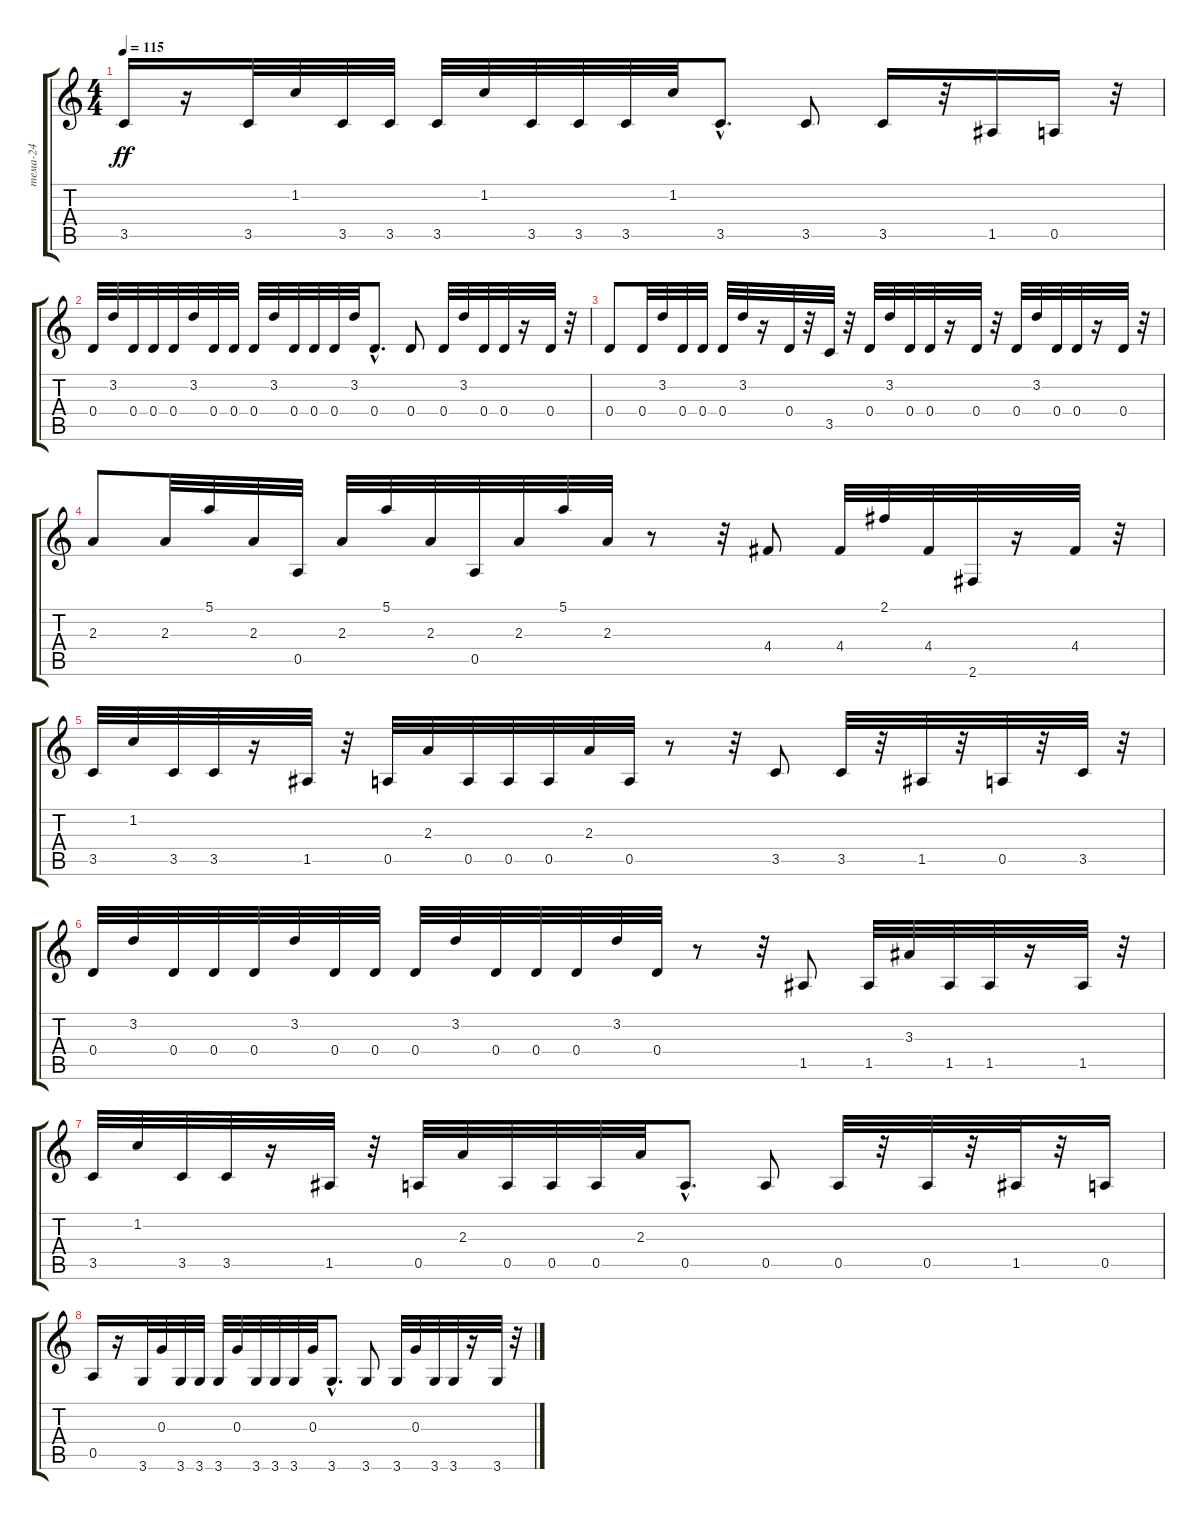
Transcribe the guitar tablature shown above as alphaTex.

\track ("тема-24" "тема-24") {instrument overdrivenguitar}
\staff {score tabs}
\tuning (E4 B3 G3 D3 A2 E2) {hide}
\ts (4 4)
\tempo 115
\clef g2
\ks c
3.5.16{dy ff} r.16 3.5.32 1.2.32 3.5.32 3.5.32 3.5.32 1.2.32 3.5.32 3.5.32 3.5.32 1.2.32 3.5{hac}.8{d} 3.5.8 3.5.16 r.32 1.5.16 0.5.16 r.32 |
0.4.32 3.2.32 0.4.32 0.4.32 0.4.32 3.2.32 0.4.32 0.4.32 0.4.32 3.2.32 0.4.32 0.4.32 0.4.32 3.2.32 0.4{hac}.8{d} 0.4.8 0.4.32 3.2.32 0.4.32 0.4.32 r.16 0.4.32 r.32 |
0.4.8 0.4.32 3.2.32 0.4.32 0.4.32 0.4.32 3.2.32 r.16 0.4.32 r.32 3.5.32 r.32 0.4.32 3.2.32 0.4.32 0.4.32 r.16 0.4.32 r.32 0.4.32 3.2.32 0.4.32 0.4.32 r.16 0.4.32 r.32 |
2.3.8 2.3.32 5.1.32 2.3.32 0.5.32 2.3.32 5.1.32 2.3.32 0.5.32 2.3.32 5.1.32 2.3.32 r.8 r.32 4.4.8 4.4.32 2.1.32 4.4.32 2.6.32 r.16 4.4.32 r.32 |
3.5.32 1.2.32 3.5.32 3.5.32 r.16 1.5.32 r.32 0.5.32 2.3.32 0.5.32 0.5.32 0.5.32 2.3.32 0.5.32 r.8 r.32 3.5.8 3.5.32 r.32 1.5.32 r.32 0.5.32 r.32 3.5.32 r.32 |
0.4.32 3.2.32 0.4.32 0.4.32 0.4.32 3.2.32 0.4.32 0.4.32 0.4.32 3.2.32 0.4.32 0.4.32 0.4.32 3.2.32 0.4.32 r.8 r.32 1.5.8 1.5.32 3.3.32 1.5.32 1.5.32 r.16 1.5.32 r.32 |
3.5.32 1.2.32 3.5.32 3.5.32 r.16 1.5.32 r.32 0.5.32 2.3.32 0.5.32 0.5.32 0.5.32 2.3.32 0.5{hac}.8{d} 0.5.8 0.5.32 r.32 0.5.32 r.32 1.5.32 r.32 0.5.16 |
0.5.16 r.16 3.6.32 0.3.32 3.6.32 3.6.32 3.6.32 0.3.32 3.6.32 3.6.32 3.6.32 0.3.32 3.6{hac}.8{d} 3.6.8 3.6.32 0.3.32 3.6.32 3.6.32 r.16 3.6.32 r.32
